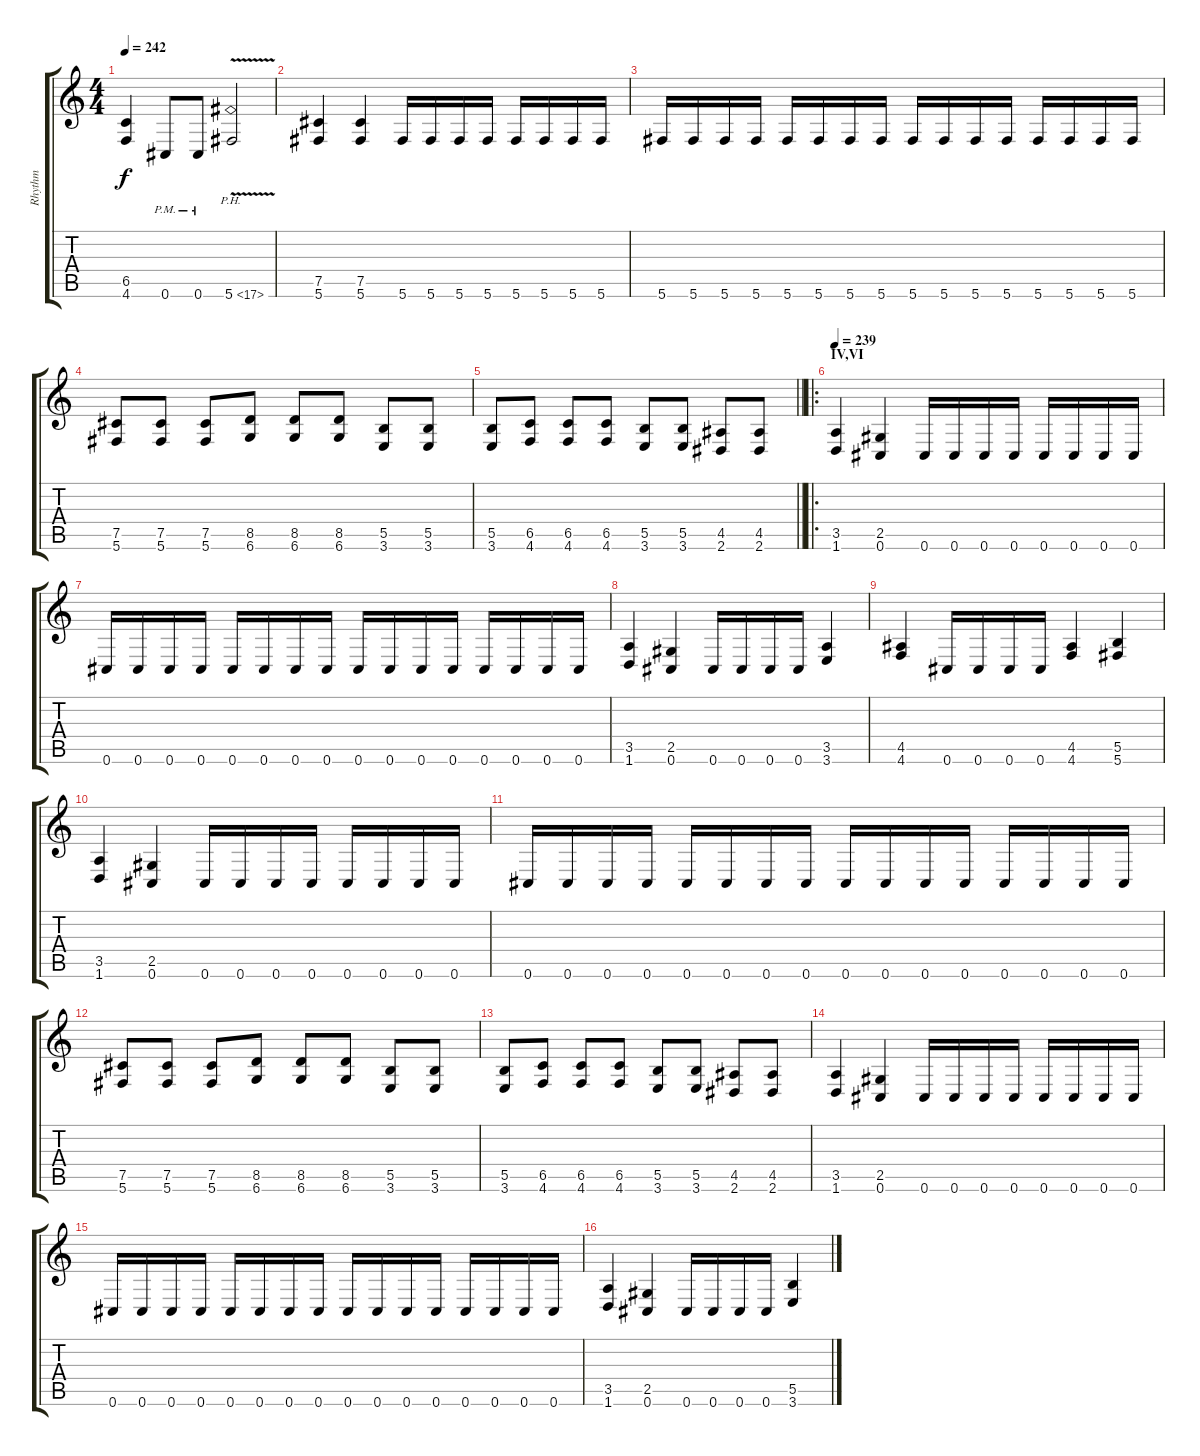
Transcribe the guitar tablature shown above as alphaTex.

\track ("Rhythm" "Rhythm") {instrument distortionguitar}
\staff {score tabs}
\tuning (Db4 Ab3 E3 B2 Gb2 Db2) {hide}
\ts (4 4)
\tempo 242
\clef g2
\ks c
(6.5 4.6).4{dy f} 0.6{pm}.8 0.6{pm}.8 5.6{ph 12 v}.2 |
(7.5 5.6).4 (7.5 5.6).4 5.6.16 5.6.16 5.6.16 5.6.16 5.6.16 5.6.16 5.6.16 5.6.16 |
5.6.16 5.6.16 5.6.16 5.6.16 5.6.16 5.6.16 5.6.16 5.6.16 5.6.16 5.6.16 5.6.16 5.6.16 5.6.16 5.6.16 5.6.16 5.6.16 |
(7.5 5.6).8 (7.5 5.6).8 (7.5 5.6).8 (8.5 6.6).8 (8.5 6.6).8 (8.5 6.6).8 (5.5 3.6).8 (5.5 3.6).8 |
\barLineRight lightlight
(5.5 3.6).8 (6.5 4.6).8 (6.5 4.6).8 (6.5 4.6).8 (5.5 3.6).8 (5.5 3.6).8 (4.5 2.6).8 (4.5 2.6).8 |
\ro
\section ("" "IV,VI")
\tempo 239
(3.5 1.6).4 (2.5 0.6).4 0.6.16 0.6.16 0.6.16 0.6.16 0.6.16 0.6.16 0.6.16 0.6.16 |
0.6.16 0.6.16 0.6.16 0.6.16 0.6.16 0.6.16 0.6.16 0.6.16 0.6.16 0.6.16 0.6.16 0.6.16 0.6.16 0.6.16 0.6.16 0.6.16 |
(3.5 1.6).4 (2.5 0.6).4 0.6.16 0.6.16 0.6.16 0.6.16 (3.5 3.6).4 |
(4.5 4.6).4 0.6.16 0.6.16 0.6.16 0.6.16 (4.5 4.6).4 (5.5 5.6).4 |
(3.5 1.6).4 (2.5 0.6).4 0.6.16 0.6.16 0.6.16 0.6.16 0.6.16 0.6.16 0.6.16 0.6.16 |
0.6.16 0.6.16 0.6.16 0.6.16 0.6.16 0.6.16 0.6.16 0.6.16 0.6.16 0.6.16 0.6.16 0.6.16 0.6.16 0.6.16 0.6.16 0.6.16 |
(7.5 5.6).8 (7.5 5.6).8 (7.5 5.6).8 (8.5 6.6).8 (8.5 6.6).8 (8.5 6.6).8 (5.5 3.6).8 (5.5 3.6).8 |
(5.5 3.6).8 (6.5 4.6).8 (6.5 4.6).8 (6.5 4.6).8 (5.5 3.6).8 (5.5 3.6).8 (4.5 2.6).8 (4.5 2.6).8 |
(3.5 1.6).4 (2.5 0.6).4 0.6.16 0.6.16 0.6.16 0.6.16 0.6.16 0.6.16 0.6.16 0.6.16 |
0.6.16 0.6.16 0.6.16 0.6.16 0.6.16 0.6.16 0.6.16 0.6.16 0.6.16 0.6.16 0.6.16 0.6.16 0.6.16 0.6.16 0.6.16 0.6.16 |
(3.5 1.6).4 (2.5 0.6).4 0.6.16 0.6.16 0.6.16 0.6.16 (5.5 3.6).4
